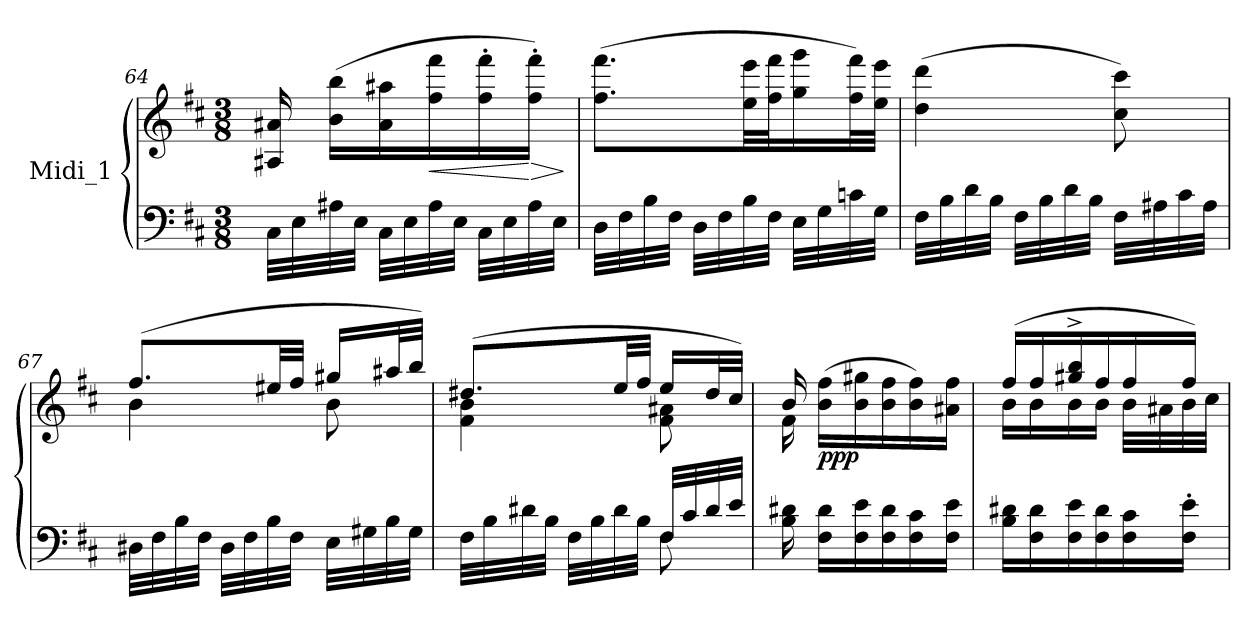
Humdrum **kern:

**kern	**kern	**dynam
*part1	*part1	*part1
*staff2	*staff1	*staff1/2
*I"Midi_1	*	*
!!LO:LB:g=z
*clefF4	*clefG2	*
*k[f#c#]	*k[f#c#]	*
*D:	*D:	*
*M3/8	*M3/8	*
=64	=64	=64
32C#\LLL	16A#X/ 16a#X/	.
32E\	.	.
32A#X\	(>16b\ 16bb\LL	.
32E\JJJ	.	.
32C#\LLL	16a#\ 16aa#X\	.
32E\	.	.
!	!	!LO:HP:b
32A#\	16ff#\ 16fff#\	<
32E\JJJ	.	.
32C#\LLL	16ff#\' 16fff#\'	.
32E\	.	.
!	!	!LO:HP:n=1:b
32A#\	16ff#\' 16fff#\'JJ)	[ >
32E\JJJ	.	.
.	.	]
=65	=65	=65
32D\LLL	(>8.ff#\ 8.fff#\L	.
32F#\	.	.
32B\	.	.
32F#\JJJ	.	.
32D\LLL	.	.
32F#\	.	.
32B\	32ee\ 32eee\LL	.
32F#\JJJ	32ff#\ 32fff#\J	.
32E\LLL	16gg\ 16ggg\	.
32G\	.	.
32cn\	32ff#\ 32fff#\L)	.
32G\JJJ	32ee\ 32eee\JJJ	.
=66	=66	=66
32F#\LLL	(>4dd\ 4ddd\	.
32B\	.	.
32d\	.	.
32B\JJJ	.	.
32F#\LLL	.	.
32B\	.	.
32d\	.	.
32B\JJJ	.	.
32F#\LLL	8cc#i\ 8ccc#i\)	.
32A#X\	.	.
32c#\	.	.
32A#\JJJ	.	.
=67	=67	=67
*	*^	*
32D#X\LLL	(>8.ff#/L	4b\	.
32F#\	.	.	.
32B\	.	.	.
32F#\JJJ	.	.	.
32D#\LLL	.	.	.
32F#\	.	.	.
32B\	32ee#X/LL	.	.
32F#\JJJ	32ff#/JJJ	.	.
32E\LLL	16gg#X/LL	8b\	.
32G#X\	.	.	.
32B\	32aa#X/L	.	.
32G#\JJJ	32bb/JJJ)	.	.
!!LO:LB:g=z	!!
=68	=68	=68	=68
*^	*	*	*
32F#\LLL	4ryy	(>8.dd#X/L	4f#\ 4b\	.
32B\	.	.	.	.
32d#X\	.	.	.	.
32B\JJJ	.	.	.	.
32F#\LLL	.	.	.	.
32B\	.	.	.	.
32d#\	.	32ee/LL	.	.
32B\JJJ	.	32ff#/JJJ	.	.
32F#/LLL	8F#\	16ee/LL	8f#\ 8a#X\	.
32c#/	.	.	.	.
32d#/	.	32dd#/L	.	.
32e/JJJ	.	32cc#/JJJ)	.	.
*v	*v	*	*	*
=69	=69	=69	=69
16B\ 16d#X\	16b/	16f#\	.
!	!	!	!LO:DY:b
16F#\ 16d#\LL	(>16b\ 16ff#\LL	16ryy	ppp
16F#\ 16e\	16b\ 16gg#X\	4ryy	.
16F#\ 16d#\	16b\ 16ff#\	.	.
16F#\ 16c#\	16b\ 16ff#\)	.	.
16F#\ 16e\JJ	16a#X\ 16ff#\JJ	.	.
=70	=70	=70	=70
16B\ 16d#X\LL	(>16ff#/LL	16b\LL	.
16F#\ 16d#\	16ff#/	16b\	.
16F#\ 16e\	16gg#X/^ 16bb/^	16b\	.
16F#\ 16d#\	16ff#/	16b\JJ	.
16F#\ 16c#\	16ff#/	32b\LLL	.
.	.	32a#X\	.
16F#\' 16e\'JJ	16ff#/JJ)	32b\	.
.	.	32cc#\JJJ	.
*	*v	*v	*
=	=	=
*-	*-	*-
